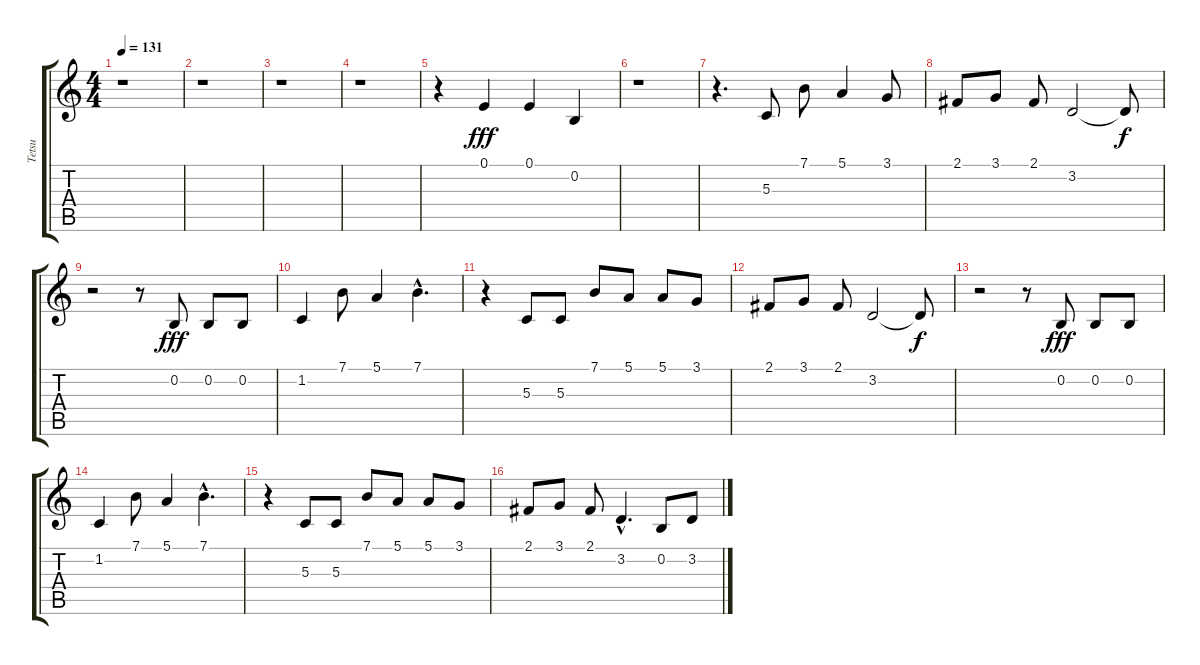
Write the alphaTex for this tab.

\track ("Tetsu" "Tetsu") {instrument synthvoice}
\staff {score tabs}
\tuning (E4 B3 G3 D3 A2 E2) {hide}
\ts (4 4)
\tempo 131
\clef g2
\ks c
r.1{dy fff} |
r.1 |
r.1 |
r.1 |
r.4 0.1.4 0.1.4 0.2.4 |
r.1 |
r.4{d} 5.3.8 7.1.8 5.1.4 3.1.8 |
2.1.8 3.1.8 2.1.8 3.2.2 3.2{t}.8{dy f} |
r.2 r.8 0.2.8{dy fff} 0.2.8 0.2.8 |
1.2.4 7.1.8 5.1.4 7.1{hac}.4{d} |
r.4 5.3.8 5.3.8 7.1.8 5.1.8 5.1.8 3.1.8 |
2.1.8 3.1.8 2.1.8 3.2.2 3.2{t}.8{dy f} |
r.2 r.8 0.2.8{dy fff} 0.2.8 0.2.8 |
1.2.4 7.1.8 5.1.4 7.1{hac}.4{d} |
r.4 5.3.8 5.3.8 7.1.8 5.1.8 5.1.8 3.1.8 |
2.1.8 3.1.8 2.1.8 3.2{hac}.4{d} 0.2.8 3.2.8
